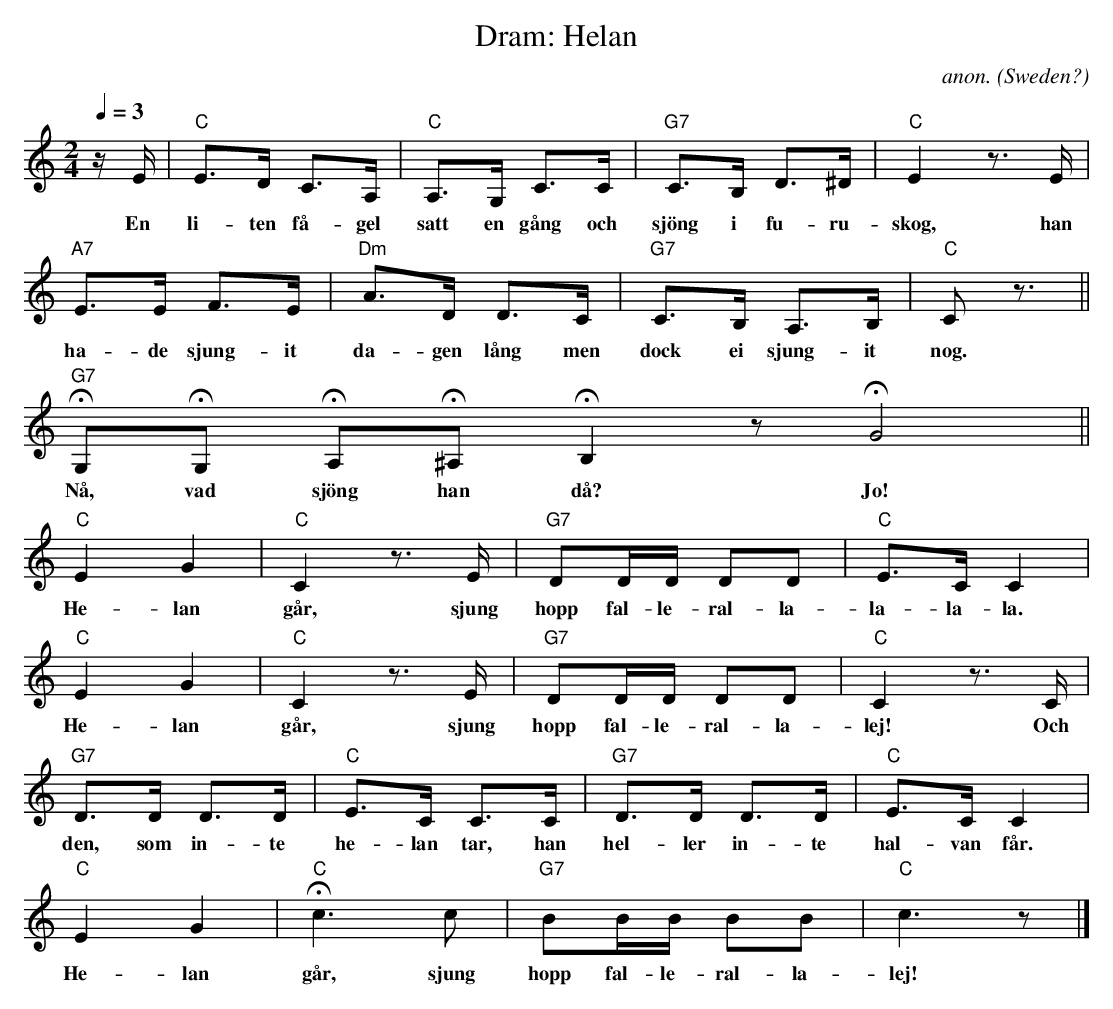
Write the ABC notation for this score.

X:1
T:Dram: Helan
C:anon.
O:Sweden?
M:2/4
L:1/8
Q:1/4=3D124
K:C
z/ E/|"C"E>D C>A,|"C"A,>G, C>C|"G7"C>B, D>^D|"C"E2 z>E|
w:En li-ten f\aa-gel satt en g\aang och sj\"ong i fu-ru-skog, han
"A7"E>E F>E|"Dm"A>D D>C|"G7"C>B, A,>B,|"C"C z3/2||
w:ha-de sjung-it da-gen l\aang men dock ei sjung-it nog.
"G7"HG,HG, HA,H^A,HB,2 z HG4||
w:N\aa, vad sj\"ong han d\aa? Jo!
"C"E2G2|"C"C2 z>E|"G7"DD/D/ DD|"C"E>C C2|
w:He-lan g\aar, sjung hopp fal-le-ral-la-la-la-la.
"C"E2G2|"C"C2 z>E|"G7"DD/D/ DD|"C"C2 z>C|
w:He-lan g\aar, sjung hopp fal-le-ral-la-lej! Och
"G7"D>D D>D|"C"E>C C>C|"G7"D>D D>D|"C"E>C C2|
w:den, som in-te he-lan tar, han hel-ler in-te hal-van f\aar.
"C"E2 G2|"C"Hc3 c|"G7"BB/B/ BB|"C"c3 z|]
w:He-lan g\aar, sjung hopp fal-le-ral-la-lej! Och
